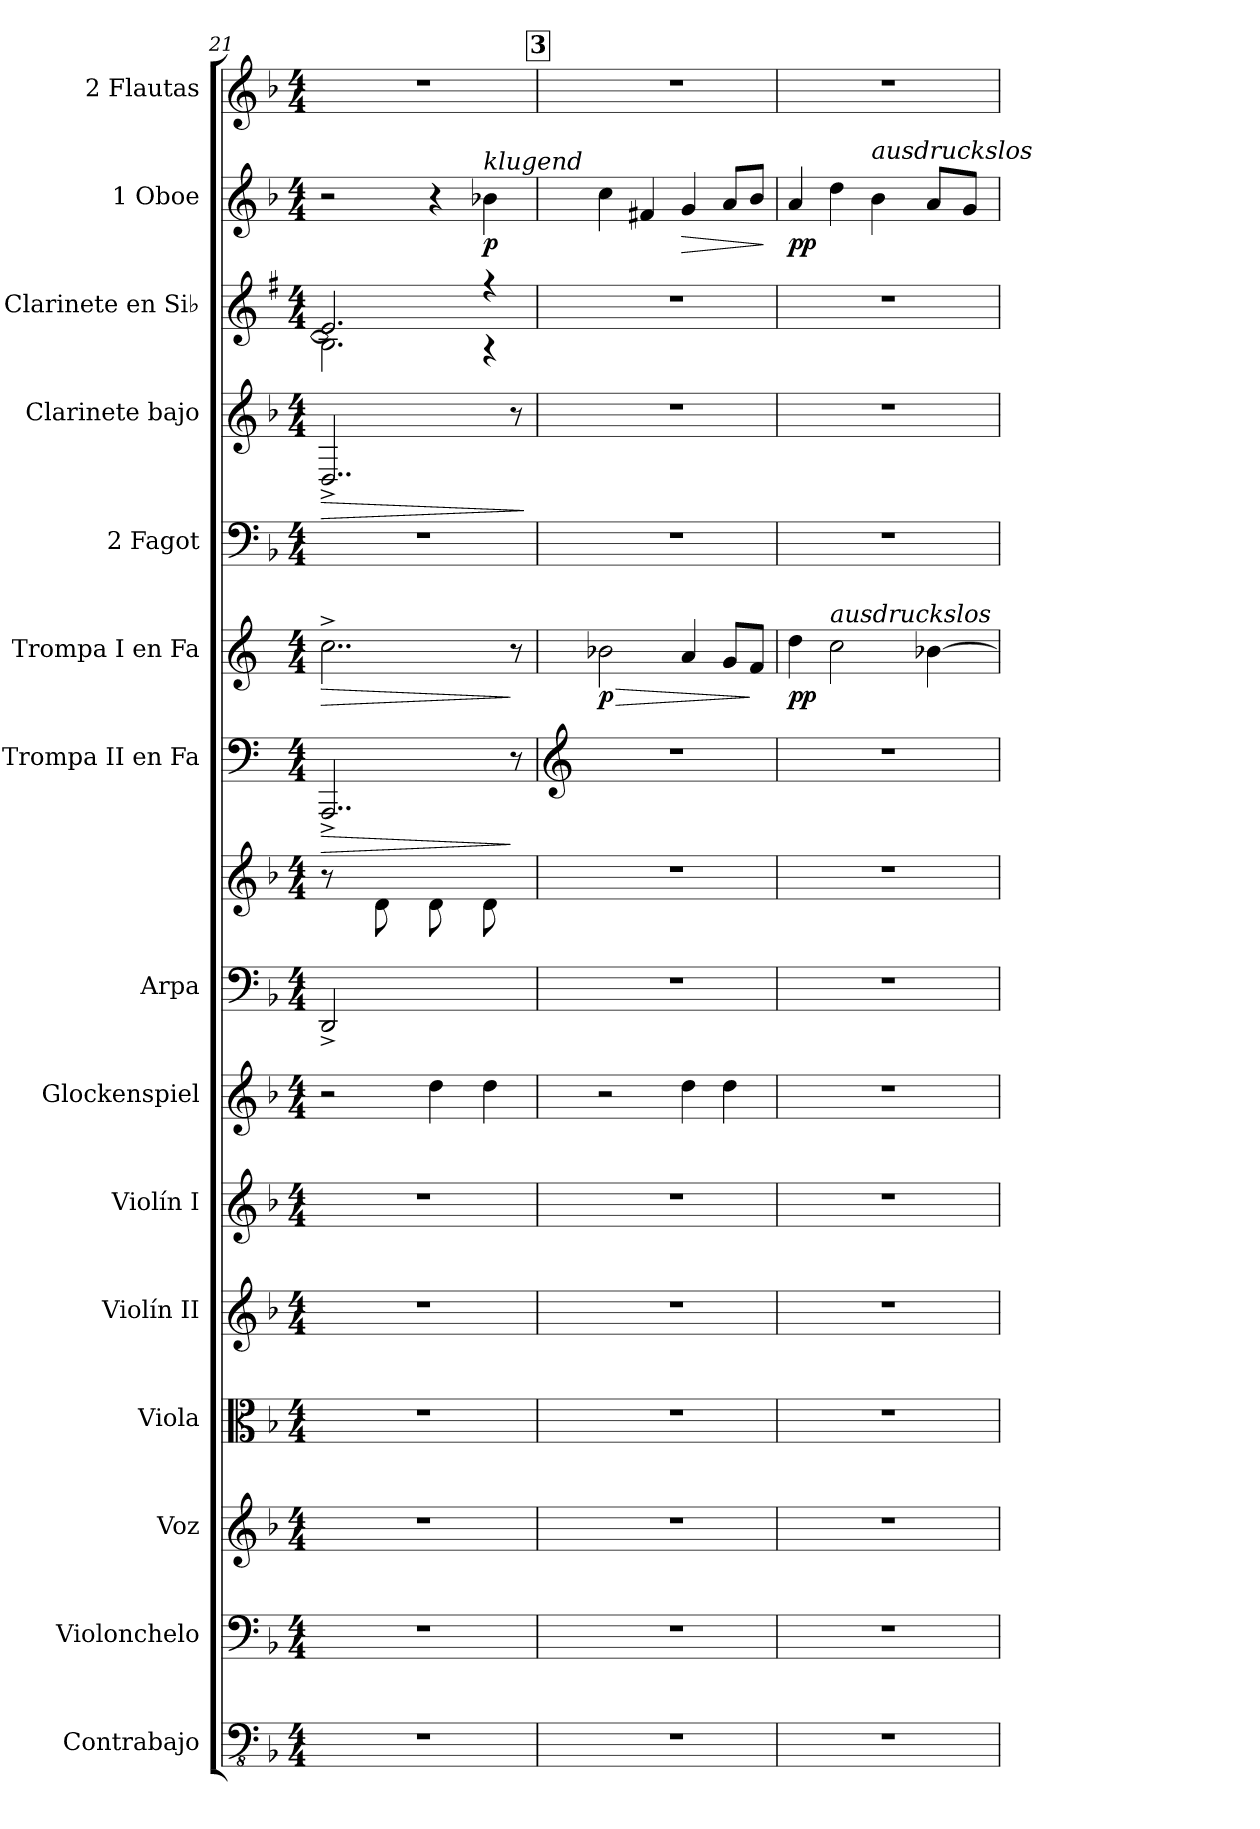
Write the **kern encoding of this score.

**kern	**kern	**kern	**kern	**kern	**kern	**kern	**kern	**kern	**kern	**dynam	**kern	**dynam	**kern	**kern	**dynam	**kern	**kern	**dynam	**kern
*part15	*part14	*part13	*part12	*part11	*part10	*part9	*part8	*part8	*part7	*part7	*part6	*part6	*part5	*part4	*part4	*part3	*part2	*part2	*part1
*staff16	*staff15	*staff14	*staff13	*staff12	*staff11	*staff10	*staff9	*staff8	*staff7	*staff7	*staff6	*staff6	*staff5	*staff4	*staff4	*staff3	*staff2	*staff2	*staff1
*I"Contrabajo	*I"Violonchelo	*I"Voz	*I"Viola	*I"Violín II	*I"Violín I	*I"Glockenspiel	*I"Arpa	*	*I"Trompa II en Fa	*	*I"Trompa I en Fa	*	*I"2 Fagot	*I"Clarinete bajo	*	*I"2 Clarinete en Si♭	*I"1 Oboe	*	*I"2 Flautas
*I'Cb.	*I'Vc.	*I'Vo.	*I'Vla.	*I'Vln.I	*I'Vln.I	*I'Glk.	*I'Arp.	*	*I'Trmp.II	*	*I'Trmp.I	*	*I'Fag.	*I'Cl.B.	*	*I'Cl.Si♭	*I'Ob.	*	*I'Fl.
*clefFv4	*clefF4	*clefG2	*clefC3	*clefG2	*clefG2	*clefG2	*clefF4	*clefG2	*clefF4	*	*clefG2	*	*clefF4	*clefG2	*	*clefG2	*clefG2	*	*clefG2
*ITrd7c12	*	*	*	*	*	*ITrd-14c-24	*	*	*ITrd4c7	*	*ITrd4c7	*	*	*ITrd8c14	*	*ITrd1c2	*	*	*
*k[b-]	*k[b-]	*k[b-]	*k[b-]	*k[b-]	*k[b-]	*k[b-]	*k[b-]	*k[b-]	*k[b-]	*	*k[b-]	*	*k[b-]	*k[b-]	*	*k[b-]	*k[b-]	*	*k[b-]
*M4/4	*M4/4	*M4/4	*M4/4	*M4/4	*M4/4	*M4/4	*M4/4	*M4/4	*M4/4	*	*M4/4	*	*M4/4	*M4/4	*	*M4/4	*M4/4	*	*M4/4
=21	=21	=21	=21	=21	=21	=21	=21	=21	=21	=21	=21	=21	=21	=21	=21	=21	=21	=21	=21
*	*	*	*	*	*	*	*^	*	*	*	*	*	*	*	*	*	*	*	*
!	!	!	!	!	!	!	!	!	!	!	!LO:HP:b	!	!LO:HP:b	!	!	!LO:HP:b	!	!	!	!
*	*	*	*	*	*	*	*	*	*	*	*	*	*	*	*	*	*^	*	*	*
1r	1r	1r	1r	1r	1r	2r	8ryy	2DD^/	8r	2..DDD^/	>	2..f^\	>	1r	2..DD^/	>	2.d/]	2.A\]	2r	.	1r
.	.	.	.	.	.	.	8A/L	.	8ryy	.	.	.	.	.	.	.	.	.	.	.	.
.	.	.	.	.	.	.	8ryy	.	8d\	.	.	.	.	.	.	.	.	.	.	.	.
.	.	.	.	.	.	.	8A/J	.	8ryy	.	.	.	.	.	.	.	.	.	.	.	.
.	.	.	.	.	.	4dddd\	8ryy	2ryy	8d\L	.	.	.	.	.	.	.	.	.	4r	.	.
.	.	.	.	.	.	.	8A/	.	8ryy	.	.	.	.	.	.	.	.	.	.	.	.
!	!	!	!	!	!	!	!	!	!	!	!	!	!	!	!	!	!	!	!LO:TX:a:i:t=klugend	!	!
!	!	!	!	!	!	!	!	!	!	!	!	!	!	!	!	!	!	!	!	!LO:DY:b	!
.	.	.	.	.	.	4dddd\	8ryy	.	8d\	.	.	.	.	.	.	.	4r	4r	4b-X\	p	.
.	.	.	.	.	.	.	8A/J	.	8ryy	8r	]	8r	]	.	8r	.	.	.	.	.	.
*	*	*	*	*	*	*	*v	*v	*	*	*	*	*	*	*	*	*v	*v	*	*	*
.	.	.	.	.	.	.	.	.	.	.	.	.	.	.	]	.	.	.	.
!!LO:REH:place=s1:a:B:fs=14:t=3
=22	=22	=22	=22	=22	=22	=22	=22	=22	=22	=22	=22	=22	=22	=22	=22	=22	=22	=22	=22
*	*	*	*	*	*	*	*	*	*clefG2	*	*	*	*	*	*	*	*	*	*
!	!	!	!	!	!	!	!	!	!	!	!	!LO:HP:b	!	!	!	!	!	!	!
!	!	!	!	!	!	!	!	!	!	!	!	!LO:DY:n=1:b	!	!	!	!	!	!	!
1r	1r	1r	1r	1r	1r	2r	1r	1r	1r	.	2e-X\	> p	1r	1r	.	1r	4cc\	.	1r
.	.	.	.	.	.	.	.	.	.	.	.	.	.	.	.	.	4f#X/	.	.
!	!	!	!	!	!	!	!	!	!	!	!	!	!	!	!	!	!	!LO:HP:b	!
.	.	.	.	.	.	4dddd\	.	.	.	.	4d/	.	.	.	.	.	4g/	>	.
.	.	.	.	.	.	4dddd\	.	.	.	.	8c/L	.	.	.	.	.	8a/L	.	.
.	.	.	.	.	.	.	.	.	.	.	8B-/J	]	.	.	.	.	8b-/J	.	.
.	.	.	.	.	.	.	.	.	.	.	.	.	.	.	.	.	.	]	.
!!LO:PB:g=z
=23	=23	=23	=23	=23	=23	=23	=23	=23	=23	=23	=23	=23	=23	=23	=23	=23	=23	=23	=23
!	!	!	!	!	!	!	!	!	!	!	!	!LO:DY:b	!	!	!	!	!	!LO:DY:b	!
1r	1r	1r	1r	1r	1r	1r	1r	1r	1r	.	4g\	pp	1r	1r	.	1r	4a/	pp	1r
!	!	!	!	!	!	!	!	!	!	!	!LO:TX:a:i:t=ausdruckslos	!	!	!	!	!	!	!	!
.	.	.	.	.	.	.	.	.	.	.	2f\	.	.	.	.	.	4dd\	.	.
!	!	!	!	!	!	!	!	!	!	!	!	!	!	!	!	!	!LO:TX:a:i:t=ausdruckslos	!	!
.	.	.	.	.	.	.	.	.	.	.	.	.	.	.	.	.	4b-\	.	.
.	.	.	.	.	.	.	.	.	.	.	[4e-X\	.	.	.	.	.	8a/L	.	.
.	.	.	.	.	.	.	.	.	.	.	.	.	.	.	.	.	8g/J	.	.
=	=	=	=	=	=	=	=	=	=	=	=	=	=	=	=	=	=	=	=
*-	*-	*-	*-	*-	*-	*-	*-	*-	*-	*-	*-	*-	*-	*-	*-	*-	*-	*-	*-
